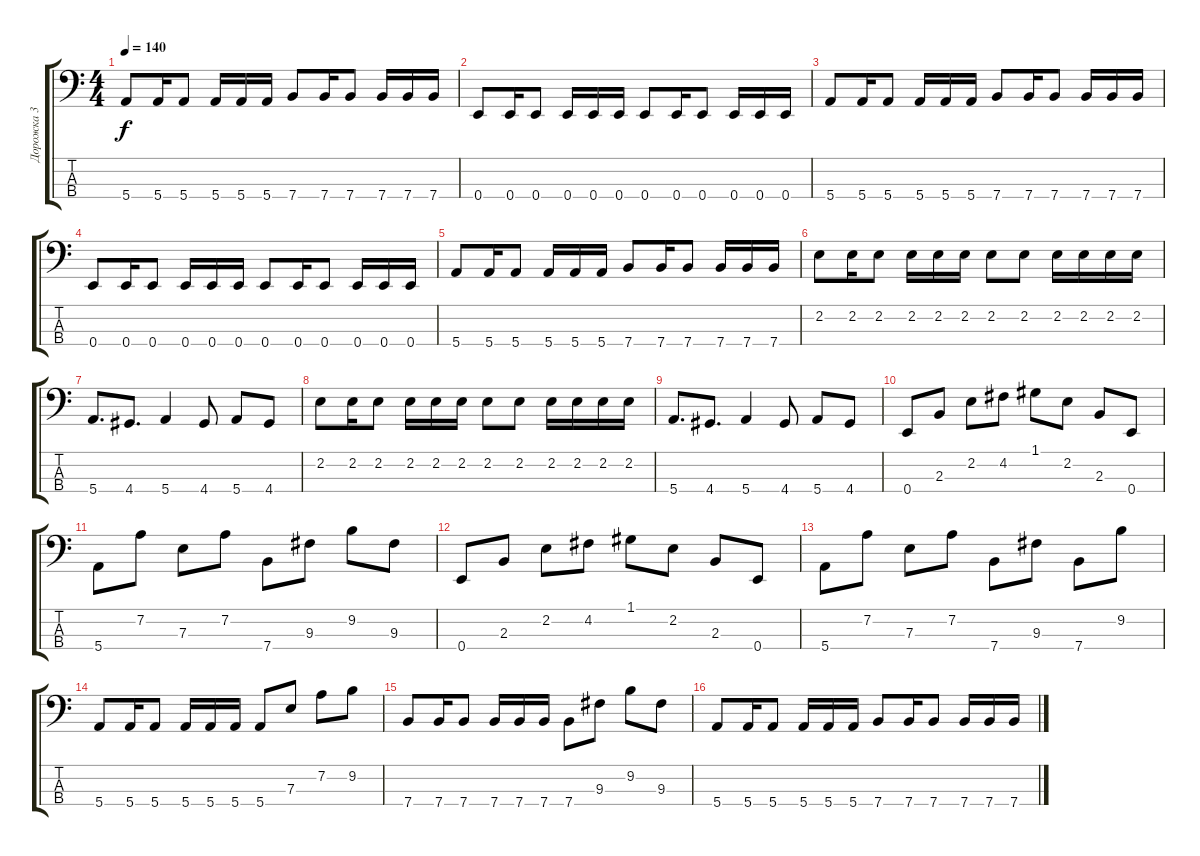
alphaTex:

\track ("Дорожка 3" "Дорожка 3") {instrument electricbassfinger}
\staff {score tabs}
\tuning (G2 D2 A1 E1) {hide}
\ts (4 4)
\tempo 140
\clef f4
\ks c
5.4.8{dy f} 5.4.16 5.4.8 5.4.16 5.4.16 5.4.16 7.4.8 7.4.16 7.4.8 7.4.16 7.4.16 7.4.16 |
0.4.8 0.4.16 0.4.8 0.4.16 0.4.16 0.4.16 0.4.8 0.4.16 0.4.8 0.4.16 0.4.16 0.4.16 |
5.4.8 5.4.16 5.4.8 5.4.16 5.4.16 5.4.16 7.4.8 7.4.16 7.4.8 7.4.16 7.4.16 7.4.16 |
0.4.8 0.4.16 0.4.8 0.4.16 0.4.16 0.4.16 0.4.8 0.4.16 0.4.8 0.4.16 0.4.16 0.4.16 |
5.4.8 5.4.16 5.4.8 5.4.16 5.4.16 5.4.16 7.4.8 7.4.16 7.4.8 7.4.16 7.4.16 7.4.16 |
2.2.8 2.2.16 2.2.8 2.2.16 2.2.16 2.2.16 2.2.8 2.2.8 2.2.16 2.2.16 2.2.16 2.2.16 |
5.4.8{d} 4.4.8{d} 5.4.4 4.4.8 5.4.8 4.4.8 |
2.2.8 2.2.16 2.2.8 2.2.16 2.2.16 2.2.16 2.2.8 2.2.8 2.2.16 2.2.16 2.2.16 2.2.16 |
5.4.8{d} 4.4.8{d} 5.4.4 4.4.8 5.4.8 4.4.8 |
0.4.8 2.3.8 2.2.8 4.2.8 1.1.8 2.2.8 2.3.8 0.4.8 |
5.4.8 7.2.8 7.3.8 7.2.8 7.4.8 9.3.8 9.2.8 9.3.8 |
0.4.8 2.3.8 2.2.8 4.2.8 1.1.8 2.2.8 2.3.8 0.4.8 |
5.4.8 7.2.8 7.3.8 7.2.8 7.4.8 9.3.8 7.4.8 9.2.8 |
5.4.8 5.4.16 5.4.8 5.4.16 5.4.16 5.4.16 5.4.8 7.3.8 7.2.8 9.2.8 |
7.4.8 7.4.16 7.4.8 7.4.16 7.4.16 7.4.16 7.4.8 9.3.8 9.2.8 9.3.8 |
5.4.8 5.4.16 5.4.8 5.4.16 5.4.16 5.4.16 7.4.8 7.4.16 7.4.8 7.4.16 7.4.16 7.4.16
